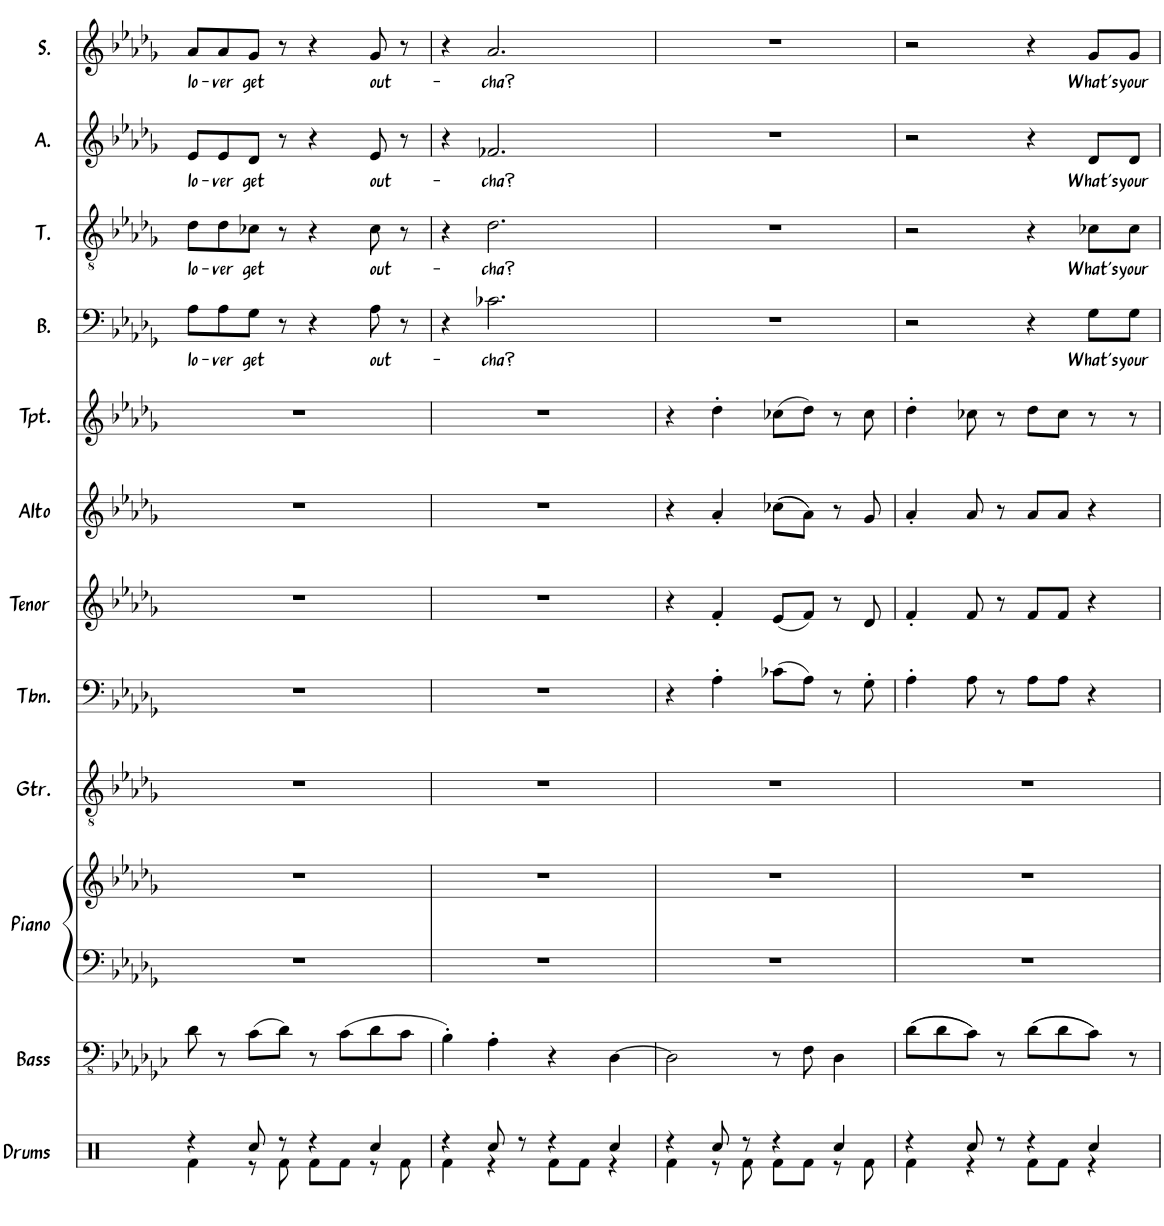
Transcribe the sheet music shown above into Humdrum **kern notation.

**kern	**kern	**kern	**kern	**kern	**kern	**kern	**kern	**kern	**kern	**text	**kern	**text	**kern	**text	**kern	**text
*part12	*part11	*part10	*part10	*part9	*part8	*part7	*part6	*part5	*part4	*part4	*part3	*part3	*part2	*part2	*part1	*part1
*staff13	*staff12	*staff11	*staff10	*staff9	*staff8	*staff7	*staff6	*staff5	*staff4	*staff4	*staff3	*staff3	*staff2	*staff2	*staff1	*staff1
*I"Drums	*I"Bass	*I"Piano	*	*I"Guitar	*I"Trombone	*I"Tenor Sax	*I"Alto Sax	*I"Trumpet	*I"Bass	*	*I"Tenor	*	*I"Alto	*	*I"Soprano	*
*I'Drums	*I'Bass	*I'Piano	*	*I'Gtr.	*I'Tbn.	*I'Tenor	*I'Alto	*I'Tpt.	*I'B.	*	*I'T.	*	*I'A.	*	*I'S.	*
!!LO:PB:g=z
*clefX	*clefFv4	*clefF4	*clefG2	*clefGv2	*clefF4	*clefG2	*clefG2	*clefG2	*clefF4	*	*clefGv2	*	*clefG2	*	*clefG2	*
*	*	*	*	*	*	*ITrd8c14	*ITrd5c9	*ITrd1c2	*	*	*	*	*	*	*	*
*k[]	*k[b-e-a-d-g-c-]	*k[b-e-a-d-g-]	*k[b-e-a-d-g-]	*k[b-e-a-d-g-]	*k[b-e-a-d-g-]	*k[b-e-a-d-g-]	*k[b-e-a-d-g-]	*k[b-e-a-d-g-]	*k[b-e-a-d-g-]	*	*k[b-e-a-d-g-]	*	*k[b-e-a-d-g-]	*	*k[b-e-a-d-g-]	*
*M4/4	*M4/4	*M4/4	*M4/4	*M4/4	*M4/4	*M4/4	*M4/4	*M4/4	*M4/4	*	*M4/4	*	*M4/4	*	*M4/4	*
=8	=8	=8	=8	=8	=8	=8	=8	=8	=8	=8	=8	=8	=8	=8	=8	=8
*^	*	*	*	*	*	*	*	*	*	*	*	*	*	*	*	*
!	!	!	!	!	!	!	!	!	!	!	!LO:LY:b	!	!LO:LY:b	!	!LO:LY:b	!	!LO:LY:b
4r	4Rf\	8D-\	1r	1r	1r	1r	1r	1r	1r	8A-\L	lo-	8d-\L	lo-	8e-/L	lo-	8a-/L	lo-
!	!	!	!	!	!	!	!	!	!	!	!LO:LY:b	!	!LO:LY:b	!	!LO:LY:b	!	!LO:LY:b
.	.	8r	.	.	.	.	.	.	.	8A-\	-ver	8d-\	-ver	8e-/	-ver	8a-/	-ver
!	!	!	!	!	!	!	!	!	!	!	!LO:LY:b	!	!LO:LY:b	!	!LO:LY:b	!	!LO:LY:b
8Rcc/	8r	(8C-\L	.	.	.	.	.	.	.	8G-\J	get	8c-X\J	get	8d-/J	get	8g-/J	get
8r	8Rf\	8D-\J)	.	.	.	.	.	.	.	8r	.	8r	.	8r	.	8r	.
4r	8Rf\L	8r	.	.	.	.	.	.	.	4r	.	4r	.	4r	.	4r	.
.	8Rf\J	(8C-\L	.	.	.	.	.	.	.	.	.	.	.	.	.	.	.
!	!	!	!	!	!	!	!	!	!	!	!LO:LY:b	!	!LO:LY:b	!	!LO:LY:b	!	!LO:LY:b
4Rcc/	8r	8D-\	.	.	.	.	.	.	.	8A-\	out-	8c-\	out-	8e-/	out-	8g-/	out-
.	8Rf\	8C-\J	.	.	.	.	.	.	.	8r	.	8r	.	8r	.	8r	.
=9	=9	=9	=9	=9	=9	=9	=9	=9	=9	=9	=9	=9	=9	=9	=9	=9	=9
4r	4Rf\	4BB-'\)	1r	1r	1r	1r	1r	1r	1r	4r	.	4r	.	4r	.	4r	.
!	!	!	!	!	!	!	!	!	!	!	!LO:LY:b	!	!LO:LY:b	!	!LO:LY:b	!	!LO:LY:b
8Rcc/	4r	4AA-'\	.	.	.	.	.	.	.	2.c-X\	-cha?	2.d-\	-cha?	2.f-X/	-cha?	2.a-/	-cha?
8r	.	.	.	.	.	.	.	.	.	.	.	.	.	.	.	.	.
4r	8Rf\L	4r	.	.	.	.	.	.	.	.	.	.	.	.	.	.	.
.	8Rf\J	.	.	.	.	.	.	.	.	.	.	.	.	.	.	.	.
4Rcc/	4r	[4DD-\	.	.	.	.	.	.	.	.	.	.	.	.	.	.	.
=10	=10	=10	=10	=10	=10	=10	=10	=10	=10	=10	=10	=10	=10	=10	=10	=10	=10
4r	4Rf\	2DD-\]	1r	1r	1r	4r	4r	4r	4r	1r	.	1r	.	1r	.	1r	.
8Rcc/	8r	.	.	.	.	4A-'\	4f'/	4a-'/	4dd-'\	.	.	.	.	.	.	.	.
8r	8Rf\	.	.	.	.	.	.	.	.	.	.	.	.	.	.	.	.
4r	8Rf\L	8r	.	.	.	(8c-X\L	(8e-/L	((8cc-X\L	(8cc-X\L	.	.	.	.	.	.	.	.
.	8Rf\J	8FF\	.	.	.	8A-\J)	8f/J)	8a-\J))	8dd-\J)	.	.	.	.	.	.	.	.
4Rcc/	8r	4DD-\	.	.	.	8r	8r	8r	8r	.	.	.	.	.	.	.	.
.	8Rf\	.	.	.	.	8G-'\	8d-/	8g-/	8cc-\	.	.	.	.	.	.	.	.
=11	=11	=11	=11	=11	=11	=11	=11	=11	=11	=11	=11	=11	=11	=11	=11	=11	=11
4r	4Rf\	((8D-\L	1r	1r	1r	4A-'\	4f'/	4a-'/	4dd-'\	2r	.	2r	.	2r	.	2r	.
.	.	8D-\	.	.	.	.	.	.	.	.	.	.	.	.	.	.	.
8Rcc/	4r	8C-\J))	.	.	.	8A-\	8f/	8a-/	8cc-X\	.	.	.	.	.	.	.	.
8r	.	8r	.	.	.	8r	8r	8r	8r	.	.	.	.	.	.	.	.
4r	8Rf\L	((8D-\L	.	.	.	8A-\L	8f/L	8a-/L	8dd-\L	4r	.	4r	.	4r	.	4r	.
.	8Rf\J	8D-\	.	.	.	8A-\J	8f/J	8a-/J	8cc-\J	.	.	.	.	.	.	.	.
!	!	!	!	!	!	!	!	!	!	!	!LO:LY:b	!	!LO:LY:b	!	!LO:LY:b	!	!LO:LY:b
4Rcc/	4r	8C-\J))	.	.	.	4r	4r	4r	8r	8G-\L	What's	8c-X\L	What's	8d-/L	What's	8g-/L	What's
!	!	!	!	!	!	!	!	!	!	!	!LO:LY:b	!	!LO:LY:b	!	!LO:LY:b	!	!LO:LY:b
.	.	8r	.	.	.	.	.	.	8r	8G-\J	your	8c-\J	your	8d-/J	your	8g-/J	your
*v	*v	*	*	*	*	*	*	*	*	*	*	*	*	*	*	*	*
=	=	=	=	=	=	=	=	=	=	=	=	=	=	=	=	=
*-	*-	*-	*-	*-	*-	*-	*-	*-	*-	*-	*-	*-	*-	*-	*-	*-
